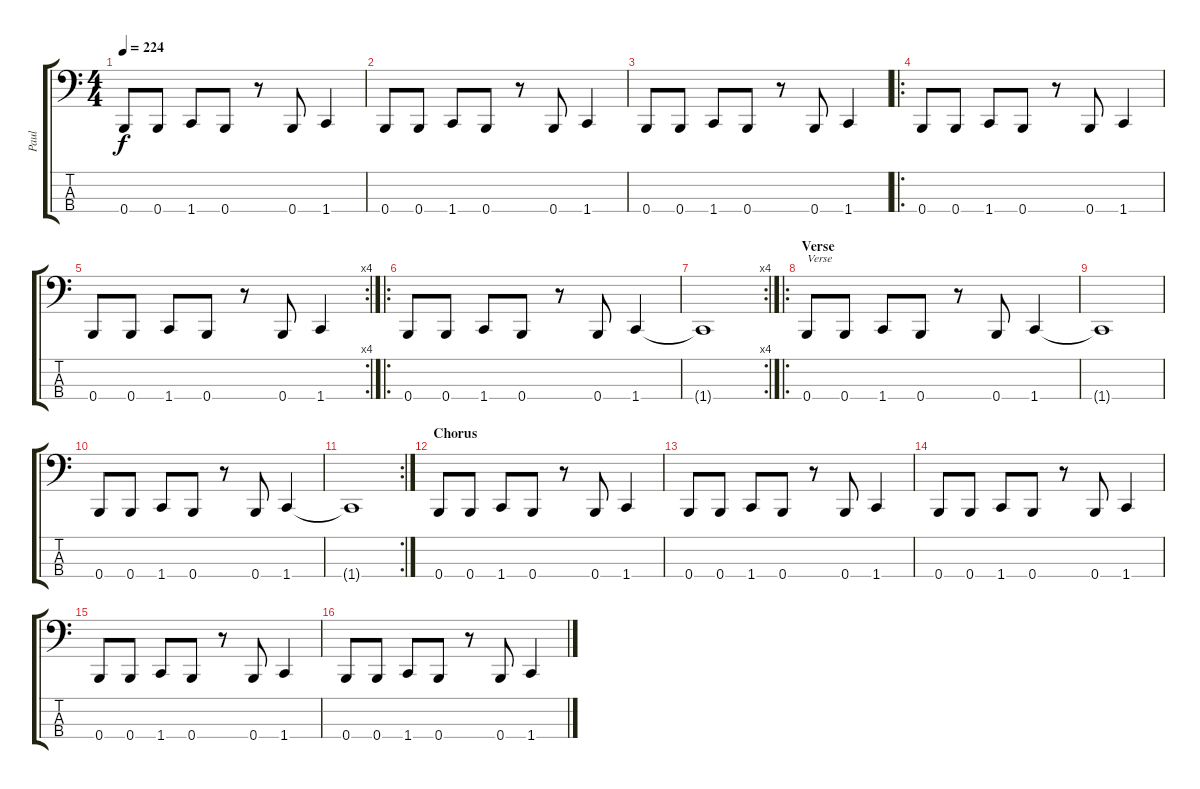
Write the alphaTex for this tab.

\track ("Paul" "Paul") {instrument electricbasspick}
\staff {score tabs}
\tuning (E2 B1 Gb1 B0) {hide}
\ts (4 4)
\tempo 224
\clef f4
\ks c
0.4.8{dy f} 0.4.8 1.4.8 0.4.8 r.8 0.4.8 1.4.4 |
0.4.8 0.4.8 1.4.8 0.4.8 r.8 0.4.8 1.4.4 |
0.4.8 0.4.8 1.4.8 0.4.8 r.8 0.4.8 1.4.4 |
\ro
0.4.8 0.4.8 1.4.8 0.4.8 r.8 0.4.8 1.4.4 |
\rc 4
0.4.8 0.4.8 1.4.8 0.4.8 r.8 0.4.8 1.4.4 |
\ro
0.4.8 0.4.8 1.4.8 0.4.8 r.8 0.4.8 1.4.4 |
\rc 4
1.4{t}.1 |
\ro
\section ("" "Verse")
0.4.8{txt "Verse"} 0.4.8 1.4.8 0.4.8 r.8 0.4.8 1.4.4 |
1.4{t}.1 |
0.4.8 0.4.8 1.4.8 0.4.8 r.8 0.4.8 1.4.4 |
\rc 2
1.4{t}.1 |
\section ("" "Chorus")
0.4.8 0.4.8 1.4.8 0.4.8 r.8 0.4.8 1.4.4 |
0.4.8 0.4.8 1.4.8 0.4.8 r.8 0.4.8 1.4.4 |
0.4.8 0.4.8 1.4.8 0.4.8 r.8 0.4.8 1.4.4 |
0.4.8 0.4.8 1.4.8 0.4.8 r.8 0.4.8 1.4.4 |
0.4.8 0.4.8 1.4.8 0.4.8 r.8 0.4.8 1.4.4
